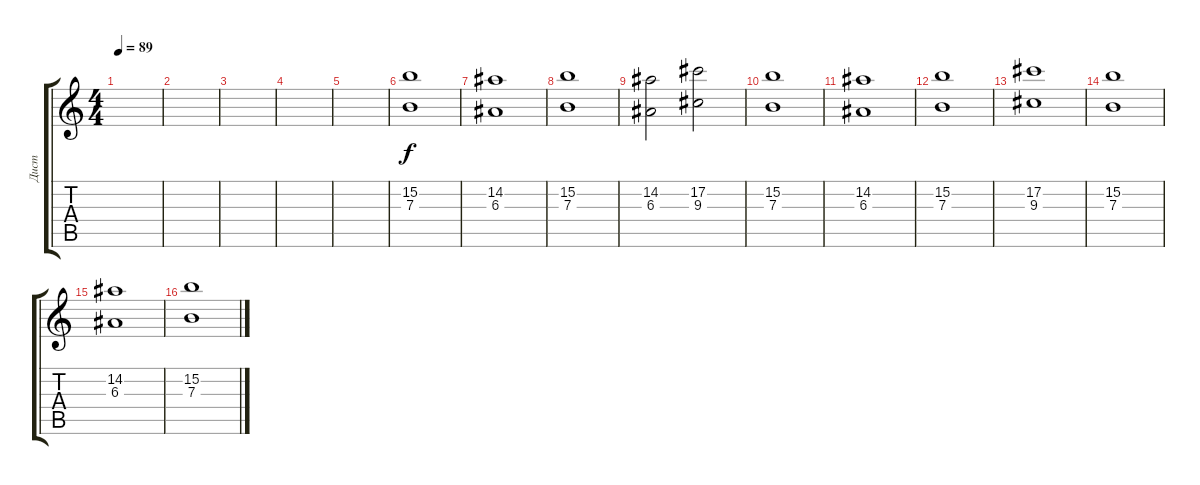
\track ("Дист" "Дист") {instrument distortionguitar}
\staff {score tabs}
\tuning (Db4 Ab3 E3 B2 Gb2 B1) {hide}
\ts (4 4)
\tempo 89
\clef g2
\ks c
|
|
|
|
|
(15.2 7.3).1 |
(14.2 6.3).1 |
(15.2 7.3).1 |
(14.2 6.3).2 (17.2 9.3).2 |
(15.2 7.3).1 |
(14.2 6.3).1 |
(15.2 7.3).1 |
(17.2 9.3).1 |
(15.2 7.3).1 |
(14.2 6.3).1 |
(15.2 7.3).1
